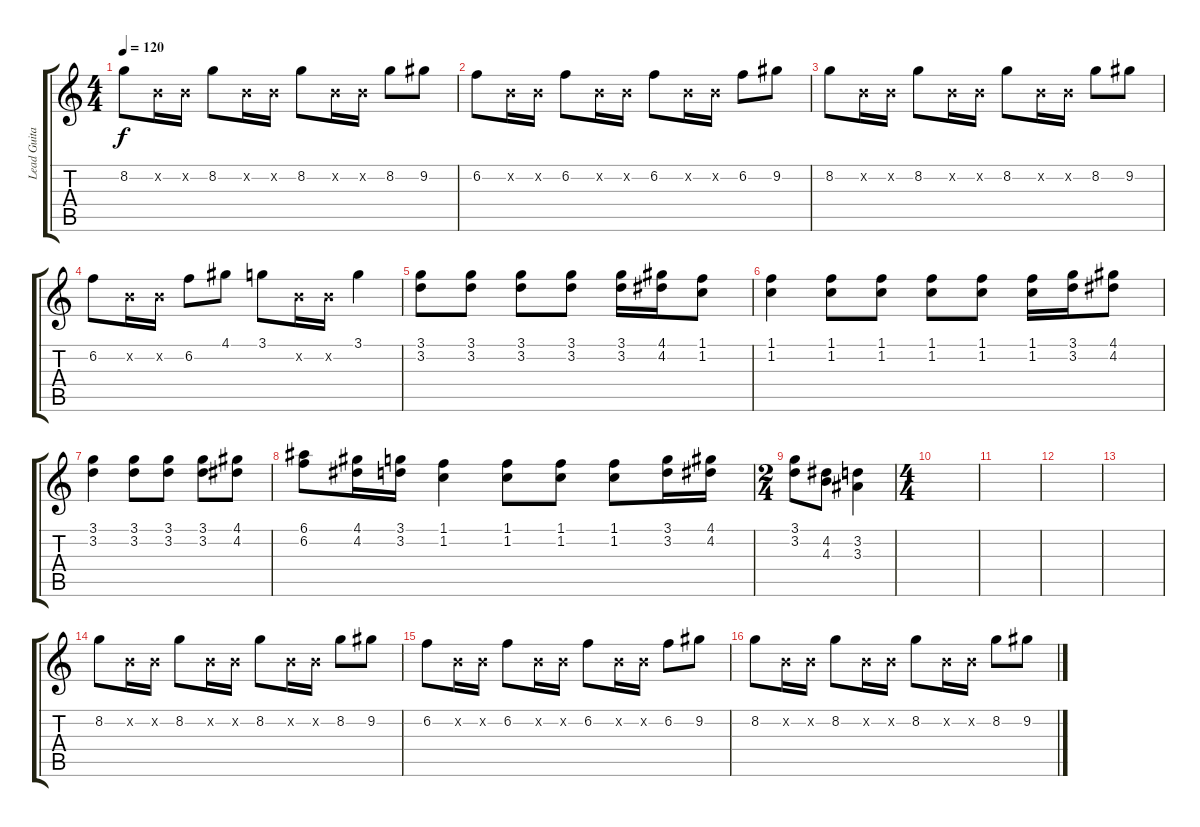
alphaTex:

\track ("Lead Guitar" "Lead Guita") {instrument distortionguitar}
\staff {score tabs}
\tuning (E4 B3 G3 D3 A2 D2) {hide}
\ts (4 4)
\tempo 120
\clef g2
\ks c
8.2.8{dy f instrument distortionguitar} 0.2{x}.16 0.2{x}.16 8.2.8 0.2{x}.16 0.2{x}.16 8.2.8 0.2{x}.16 0.2{x}.16 8.2.8 9.2.8 |
6.2.8 0.2{x}.16 0.2{x}.16 6.2.8 0.2{x}.16 0.2{x}.16 6.2.8 0.2{x}.16 0.2{x}.16 6.2.8 9.2.8 |
8.2.8 0.2{x}.16 0.2{x}.16 8.2.8 0.2{x}.16 0.2{x}.16 8.2.8 0.2{x}.16 0.2{x}.16 8.2.8 9.2.8 |
6.2.8 0.2{x}.16 0.2{x}.16 6.2.8 4.1.8 3.1.8 0.2{x}.16 0.2{x}.16 3.1.4 |
(3.1 3.2).8 (3.1 3.2).8 (3.1 3.2).8 (3.1 3.2).8 (3.1 3.2).16 (4.1 4.2).16 (1.1 1.2).8 |
(1.1 1.2).4 (1.1 1.2).8 (1.1 1.2).8 (1.1 1.2).8 (1.1 1.2).8 (1.1 1.2).16 (3.1 3.2).16 (4.1 4.2).8 |
(3.1 3.2).4 (3.1 3.2).8 (3.1 3.2).8 (3.1 3.2).8 (4.1 4.2).8 |
(6.1 6.2).8 (4.1 4.2).16 (3.1 3.2).16 (1.1 1.2).4 (1.1 1.2).8 (1.1 1.2).8 (1.1 1.2).8 (3.1 3.2).16 (4.1 4.2).16 |
\ts (2 4)
(3.1 3.2).8 (4.2 4.3).8 (3.2 3.3).4 |
\ts (4 4)
|
|
|
|
8.2.8 0.2{x}.16 0.2{x}.16 8.2.8 0.2{x}.16 0.2{x}.16 8.2.8 0.2{x}.16 0.2{x}.16 8.2.8 9.2.8 |
6.2.8 0.2{x}.16 0.2{x}.16 6.2.8 0.2{x}.16 0.2{x}.16 6.2.8 0.2{x}.16 0.2{x}.16 6.2.8 9.2.8 |
8.2.8 0.2{x}.16 0.2{x}.16 8.2.8 0.2{x}.16 0.2{x}.16 8.2.8 0.2{x}.16 0.2{x}.16 8.2.8 9.2.8
